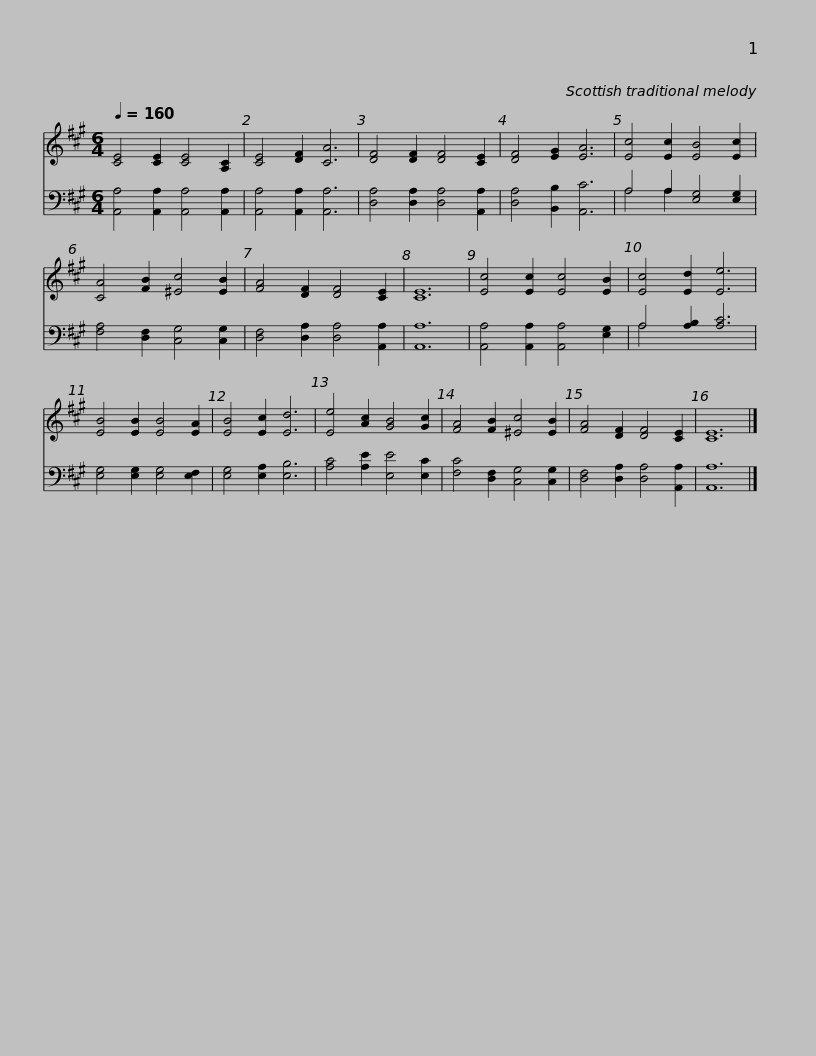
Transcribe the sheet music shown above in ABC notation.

X:1
%%score 1 ( 2 3 )
L:1/8
Q:1/4=160
M:6/4
I:linebreak $
K:A
V:1 treble
V:2 bass
V:3 bass
V:1
 [CE]4 [CE]2 [CE]4 [A,C]2 | [CE]4 [DF]2 [CA]6 | [DF]4 [DF]2 [DF]4 [CE]2 | [DF]4 [EG]2 [EA]6 | [Ec]4 [Ec]2 [EB]4 [Ec]2 | %5
 [CA]4 [FB]2 [^Ec]4 [EB]2 | [FA]4 [DF]2 [DF]4 [CE]2 | [CE]12 |$ [Ec]4 [Ec]2 [Ec]4 [EB]2 | [Ec]4 [Ed]2 [Ee]6 | %10
 [EB]4 [EB]2 [EB]4 [EA]2 | [EB]4 [Ec]2 [Ed]6 | [Ee]4 [Ac]2 [GB]4 [Gc]2 | [FA]4 [FB]2 [^Ec]4 [EB]2 | [FA]4 [DF]2 [DF]4 [CE]2 | %15
 [CE]12 |] %16
V:2
 [A,,A,]4 [A,,A,]2 [A,,A,]4 [A,,A,]2 | [A,,A,]4 [A,,A,]2 [A,,A,]6 | [D,A,]4 [D,A,]2 [D,A,]4 [A,,A,]2 | [D,A,]4 [B,,B,]2 [A,,C]6 | A,4 A,2 [E,G,]4 [E,G,]2 | %5
 [F,A,]4 [D,F,]2 [C,G,]4 [C,G,]2 | [D,F,]4 [D,A,]2 [D,A,]4 [A,,A,]2 | [A,,A,]12 |$ [A,,A,]4 [A,,A,]2 [A,,A,]4 [E,G,]2 | A,4 [A,B,]2 [A,C]6 | %10
 [E,G,]4 [E,G,]2 [E,G,]4 [E,F,]2 | [E,G,]4 [E,A,]2 [E,B,]6 | [A,C]4 [A,E]2 [E,E]4 [E,C]2 | [F,C]4 [D,F,]2 [C,G,]4 [C,G,]2 | [D,F,]4 [D,A,]2 [D,A,]4 [A,,A,]2 | %15
 [A,,A,]12 |] %16
V:3
 x12 | x12 | x12 | x12 | A,4 A,2 x6 | %5
 x12 | x12 | x12 |$ x12 | A,4 x8 | %10
 x12 | x12 | x12 | x12 | x12 | %15
 x12 |] %16
